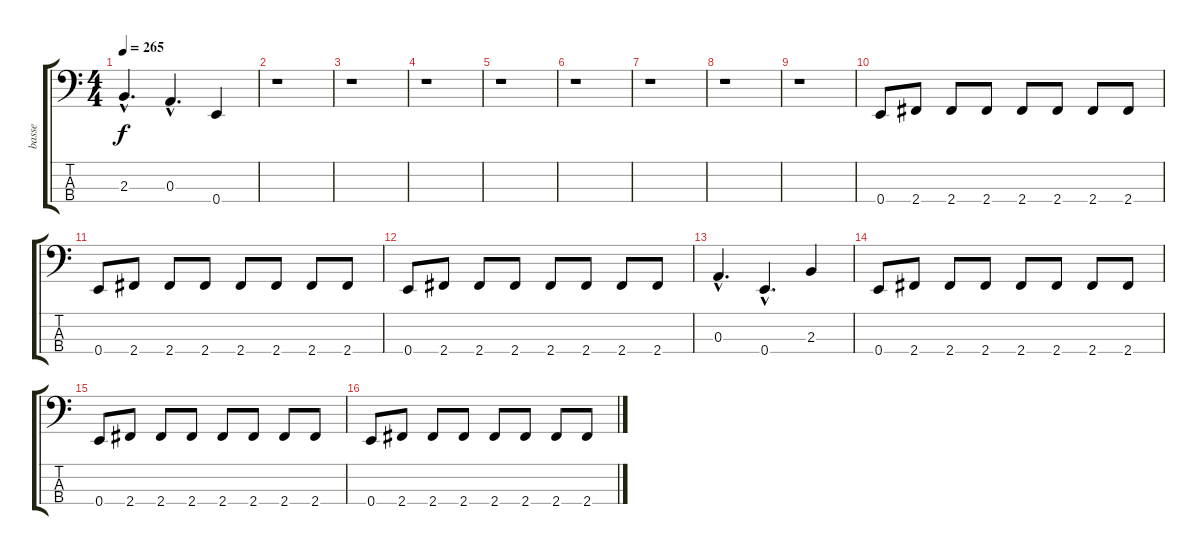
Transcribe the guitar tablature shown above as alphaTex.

\track ("basse" "basse") {instrument electricbassfinger}
\staff {score tabs}
\tuning (G2 D2 A1 E1) {hide}
\ts (4 4)
\tempo 265
\clef f4
\ks c
2.3{hac}.4{d dy f} 0.3{hac}.4{d} 0.4.4 |
r.1 |
r.1 |
r.1 |
r.1 |
r.1 |
r.1 |
r.1 |
r.1 |
0.4.8 2.4.8 2.4.8 2.4.8 2.4.8 2.4.8 2.4.8 2.4.8 |
0.4.8 2.4.8 2.4.8 2.4.8 2.4.8 2.4.8 2.4.8 2.4.8 |
0.4.8 2.4.8 2.4.8 2.4.8 2.4.8 2.4.8 2.4.8 2.4.8 |
0.3{hac}.4{d} 0.4{hac}.4{d} 2.3.4 |
0.4.8 2.4.8 2.4.8 2.4.8 2.4.8 2.4.8 2.4.8 2.4.8 |
0.4.8 2.4.8 2.4.8 2.4.8 2.4.8 2.4.8 2.4.8 2.4.8 |
0.4.8 2.4.8 2.4.8 2.4.8 2.4.8 2.4.8 2.4.8 2.4.8
